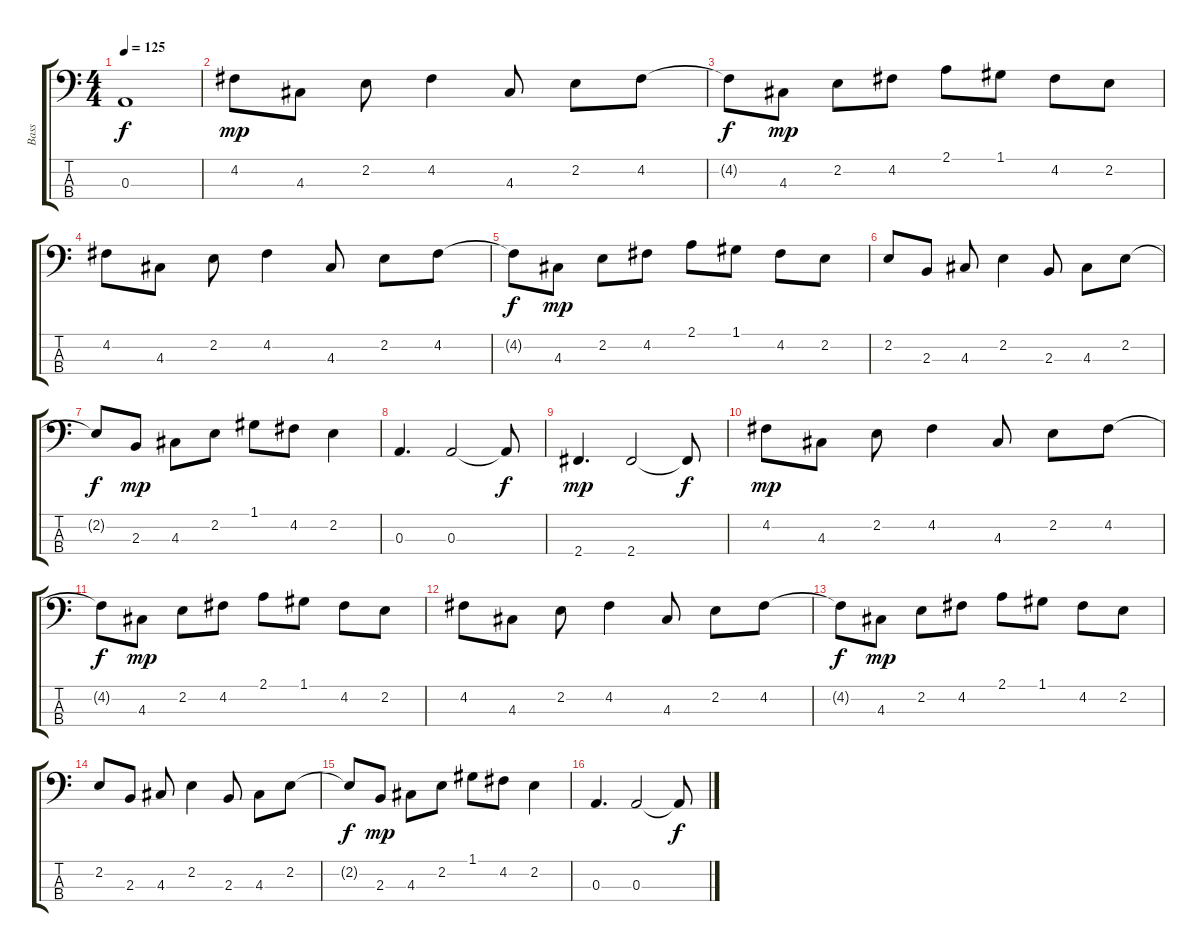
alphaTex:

\track ("Bass" "Bass") {instrument electricbassfinger}
\staff {score tabs}
\tuning (G2 D2 A1 E1) {hide}
\ts (4 4)
\tempo 125
\clef f4
\ks c
0.3{t}.1{dy f} |
4.2.8{dy mp} 4.3.8 2.2.8 4.2.4 4.3.8 2.2.8 4.2.8 |
4.2{t}.8{dy f} 4.3.8{dy mp} 2.2.8 4.2.8 2.1.8 1.1.8 4.2.8 2.2.8 |
4.2.8 4.3.8 2.2.8 4.2.4 4.3.8 2.2.8 4.2.8 |
4.2{t}.8{dy f} 4.3.8{dy mp} 2.2.8 4.2.8 2.1.8 1.1.8 4.2.8 2.2.8 |
2.2.8 2.3.8 4.3.8 2.2.4 2.3.8 4.3.8 2.2.8 |
2.2{t}.8{dy f} 2.3.8{dy mp} 4.3.8 2.2.8 1.1.8 4.2.8 2.2.4 |
0.3.4{d} 0.3.2 0.3{t}.8{dy f} |
2.4.4{d dy mp} 2.4.2 2.4{t}.8{dy f} |
4.2.8{dy mp} 4.3.8 2.2.8 4.2.4 4.3.8 2.2.8 4.2.8 |
4.2{t}.8{dy f} 4.3.8{dy mp} 2.2.8 4.2.8 2.1.8 1.1.8 4.2.8 2.2.8 |
4.2.8 4.3.8 2.2.8 4.2.4 4.3.8 2.2.8 4.2.8 |
4.2{t}.8{dy f} 4.3.8{dy mp} 2.2.8 4.2.8 2.1.8 1.1.8 4.2.8 2.2.8 |
2.2.8 2.3.8 4.3.8 2.2.4 2.3.8 4.3.8 2.2.8 |
2.2{t}.8{dy f} 2.3.8{dy mp} 4.3.8 2.2.8 1.1.8 4.2.8 2.2.4 |
0.3.4{d} 0.3.2 0.3{t}.8{dy f}
